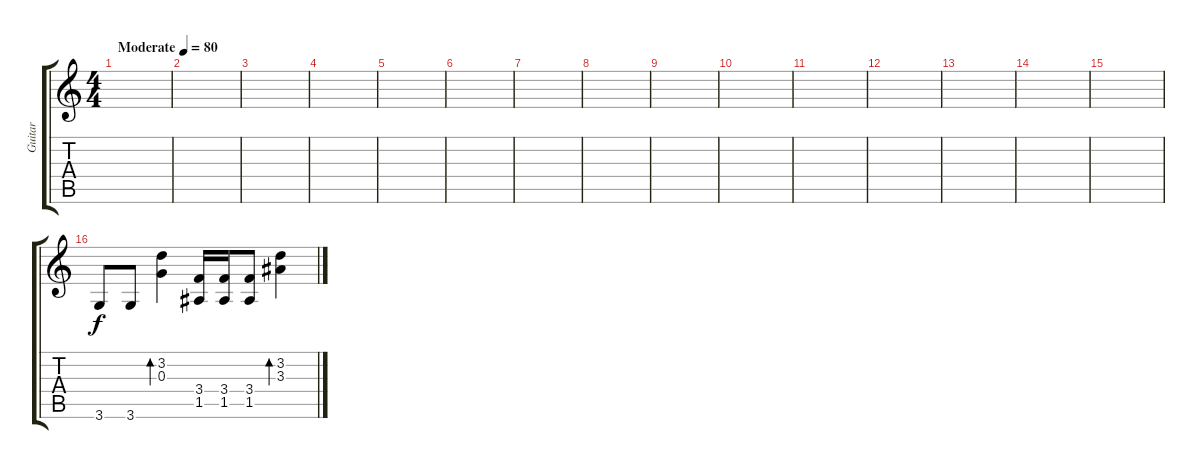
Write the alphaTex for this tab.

\track ("Guitar" "Guitar") {instrument acousticguitarsteel}
\staff {score tabs}
\tuning (E4 B3 G3 D3 A2 E2) {hide}
\ts (4 4)
\tempo (80 "Moderate")
\clef g2
\ks c
|
|
|
|
|
|
|
|
|
|
|
|
|
|
|
3.6.8 3.6.8 (3.2 0.3).4{bd 120} (3.4 1.5).16 (3.4 1.5).16 (3.4 1.5).8 (3.2 3.3).4{bd 120}
